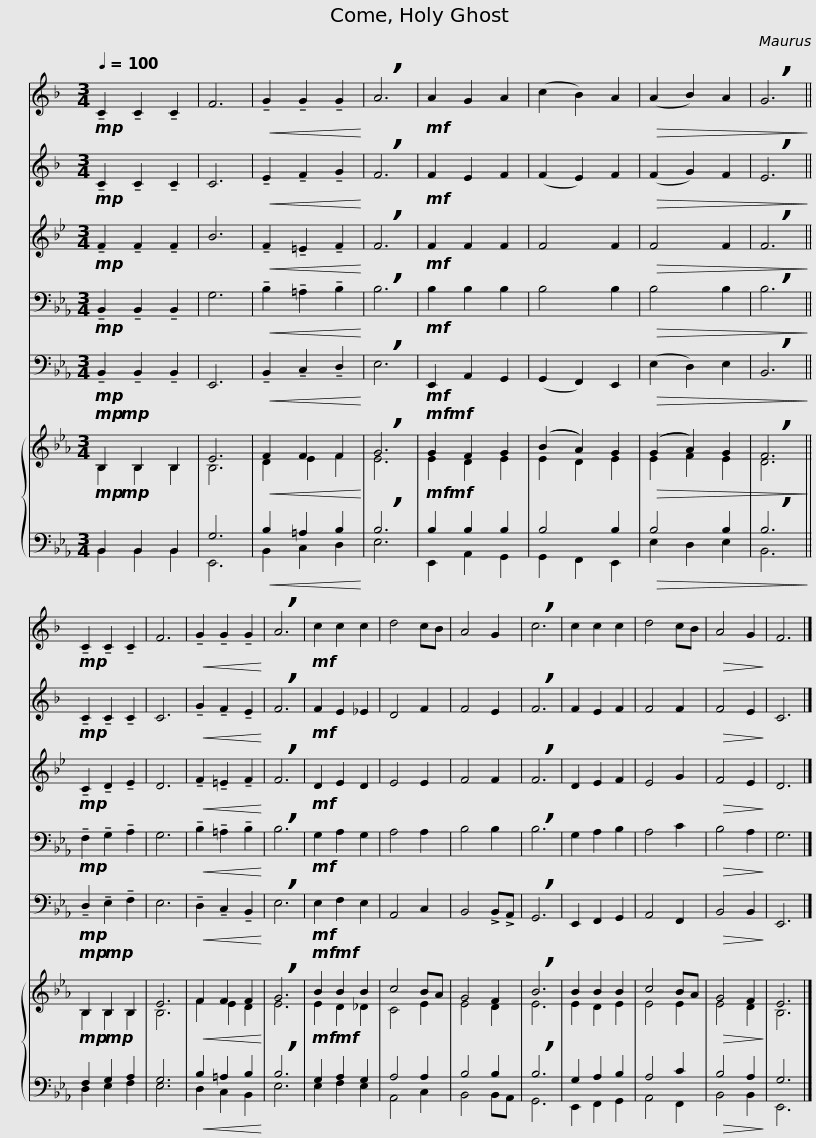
X:1
%%score 1 2 3 4 5 { ( 6 7 ) | ( 8 9 ) }
L:1/8
Q:1/4=100
M:3/4
I:linebreak $
K:Eb
V:1 treble transpose=-2
V:2 treble transpose=-2
V:3 treble transpose=-7
V:4 bass
V:5 bass
V:6 treble
V:7 treble
V:8 bass
V:9 bass
V:1
[K:F]!mp! !tenuto!C2 !tenuto!C2 !tenuto!C2 | F6 |!<(! !tenuto!G2 !tenuto!G2 !tenuto!G2!<)! | !breath!A6 |!mf! A2 G2 A2 |$ %5
 (c2 B2) A2 |!>(! (A2 B2) A2 | !breath!G6!>)! ||!mp! !tenuto!C2 !tenuto!C2 !tenuto!C2 | F6 |$ %10
!<(! !tenuto!G2 !tenuto!G2 !tenuto!G2!<)! | !breath!A6 |!mf! c2 c2 c2 | d4 cB | A4 G2 |$ %15
 !breath!c6 | c2 c2 c2 | d4 cB |!>(! A4 G2!>)! | F6 |] %20
V:2
[K:F]!mp! !tenuto!C2 !tenuto!C2 !tenuto!C2 | C6 |!<(! !tenuto!E2 !tenuto!F2 !tenuto!G2!<)! | !breath!F6 |!mf! F2 E2 F2 |$ %5
 (F2 E2) F2 |!>(! (F2 G2) F2 | !breath!E6!>)! ||!mp! !tenuto!C2 !tenuto!C2 !tenuto!C2 | C6 |$ %10
!<(! !tenuto!G2 !tenuto!F2 !tenuto!E2!<)! | !breath!F6 |!mf! F2 E2 _E2 | D4 F2 | F4 E2 |$ %15
 !breath!F6 | F2 E2 F2 | F4 F2 |!>(! F4 E2!>)! | C6 |] %20
V:3
[K:Bb]!mp! !tenuto!F2 !tenuto!F2 !tenuto!F2 | B6 |!<(! !tenuto!F2 !tenuto!=E2 !tenuto!F2!<)! | !breath!F6 |!mf! F2 F2 F2 |$ %5
 F4 F2 |!>(! F4 F2 | !breath!F6!>)! ||!mp! !tenuto!C2 !tenuto!D2 !tenuto!E2 | D6 |$ %10
!<(! !tenuto!F2 !tenuto!=E2 !tenuto!F2!<)! | !breath!F6 |!mf! D2 E2 D2 | E4 E2 | F4 F2 |$ %15
 !breath!F6 | D2 E2 F2 | E4 G2 |!>(! F4 E2!>)! | D6 |] %20
V:4
!mp! !tenuto!B,,2 !tenuto!B,,2 !tenuto!B,,2 | G,6 |!<(! !tenuto!B,2 !tenuto!=A,2 !tenuto!B,2!<)! | !breath!B,6 |!mf! B,2 B,2 B,2 |$ %5
 B,4 B,2 |!>(! B,4 B,2 | !breath!B,6!>)! ||!mp! !tenuto!F,2 !tenuto!G,2 !tenuto!A,2 | G,6 |$ %10
!<(! !tenuto!B,2 !tenuto!=A,2 !tenuto!B,2!<)! | !breath!B,6 |!mf! G,2 A,2 G,2 | A,4 A,2 | B,4 B,2 |$ %15
 !breath!B,6 | G,2 A,2 B,2 | A,4 C2 |!>(! B,4 A,2!>)! | G,6 |] %20
V:5
!mp! !tenuto!B,,2 !tenuto!B,,2 !tenuto!B,,2 | E,,6 |!<(! !tenuto!B,,2 !tenuto!C,2 !tenuto!D,2!<)! | !breath!E,6 |!mf! E,,2 A,,2 G,,2 |$ %5
 (G,,2 F,,2) E,,2 |!>(! (E,2 D,2) E,2 | !breath!B,,6!>)! ||!mp! !tenuto!D,2 !tenuto!E,2 !tenuto!F,2 | E,6 |$ %10
!<(! !tenuto!D,2 !tenuto!C,2 !tenuto!B,,2!<)! | !breath!E,6 |!mf! E,2 F,2 E,2 | A,,4 C,2 | B,,4 !>!B,,!>!A,, |$ %15
 !breath!G,,6 | E,,2 F,,2 G,,2 | A,,4 F,,2 |!>(! B,,4 B,,2!>)! | E,,6 |] %20
V:6
!mp!!mp! B,2 B,2 B,2 | E6 |!<(! F2 F2 F2!<)! | !breath!G6 |!mf!!mf! G2 F2 G2 |$ %5
 ((B2 A2)) G2 |!>(! ((G2 A2)) G2 | !breath!F6!>)! ||!mp!!mp! B,2 B,2 B,2 | E6 |$ %10
!<(! F2 F2 F2!<)! | !breath!G6 |!mf!!mf! B2 B2 B2 | c4 BA | G4 F2 |$ %15
 !breath!B6 | B2 B2 B2 | c4 BA |!>(! G4 F2!>)! | E6 |] %20
V:7
 B,2 B,2 B,2 | B,6 | D2 E2 F2 | E6 | E2 D2 E2 |$ %5
 E2 D2 E2 | E2 F2 E2 | D6 || B,2 B,2 B,2 | B,6 |$ %10
 F2 E2 D2 | E6 | E2 D2 _D2 | C4 E2 | E4 D2 |$ %15
 E6 | E2 D2 E2 | E4 E2 | E4 D2 | B,6 |] %20
V:8
!mp!!mp! B,,2 B,,2 B,,2 | G,6 |!<(! B,2 =A,2 B,2!<)! | !breath!B,6 |!mf!!mf! B,2 B,2 B,2 |$ %5
 B,4 B,2 |!>(! B,4 B,2 | !breath!B,6!>)! ||!mp!!mp! F,2 G,2 A,2 | G,6 |$ %10
!<(! B,2 =A,2 B,2!<)! | !breath!B,6 |!mf!!mf! G,2 A,2 G,2 | A,4 A,2 | B,4 B,2 |$ %15
 !breath!B,6 | G,2 A,2 B,2 | A,4 C2 |!>(! B,4 A,2!>)! | G,6 |] %20
V:9
 B,,2 B,,2 B,,2 | E,,6 | B,,2 C,2 D,2 | E,6 | E,,2 A,,2 G,,2 |$ %5
 G,,2 F,,2 E,,2 | E,2 D,2 E,2 | B,,6 || D,2 E,2 F,2 | E,6 |$ %10
 D,2 C,2 B,,2 | E,6 | E,2 F,2 E,2 | A,,4 C,2 | B,,4 B,,A,, |$ %15
 G,,6 | E,,2 F,,2 G,,2 | A,,4 F,,2 | B,,4 B,,2 | E,,6 |] %20
